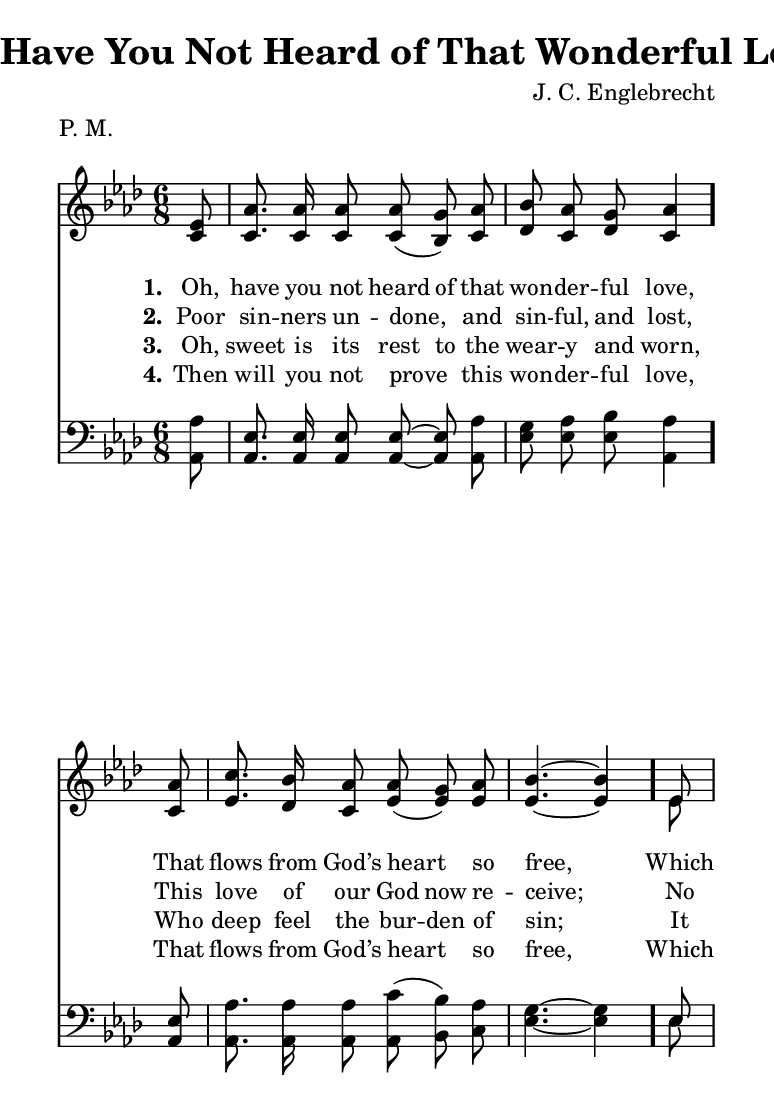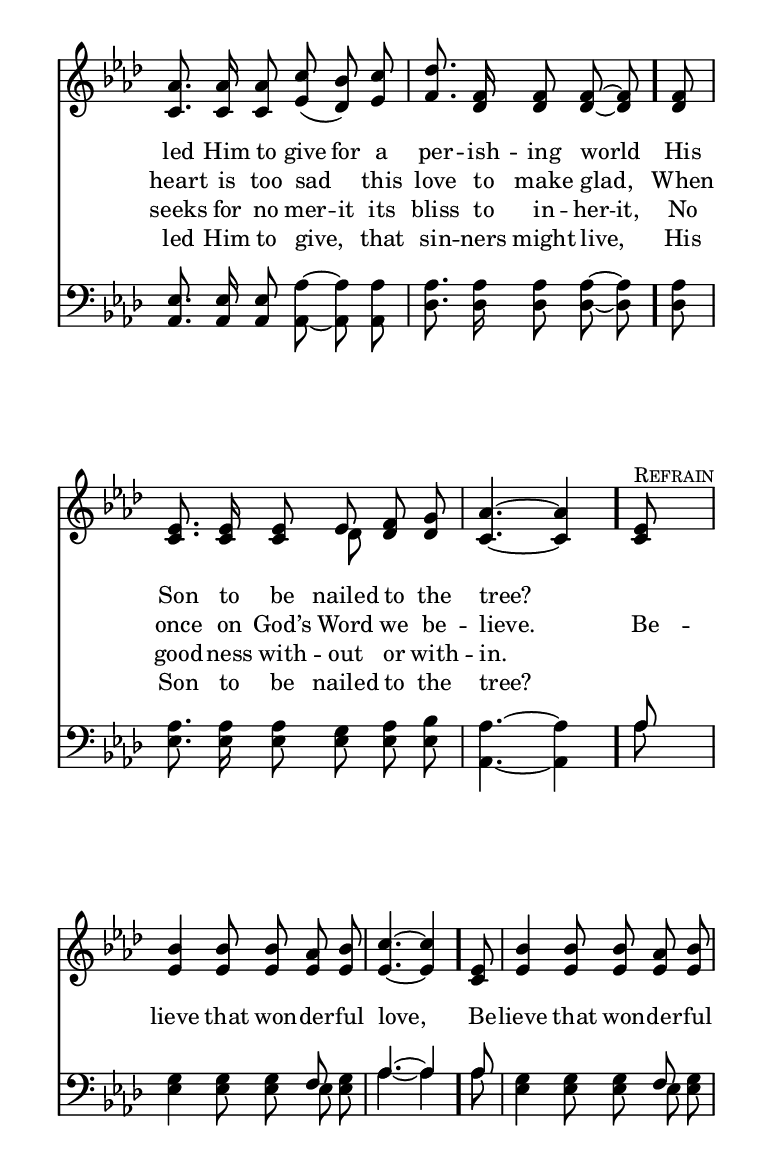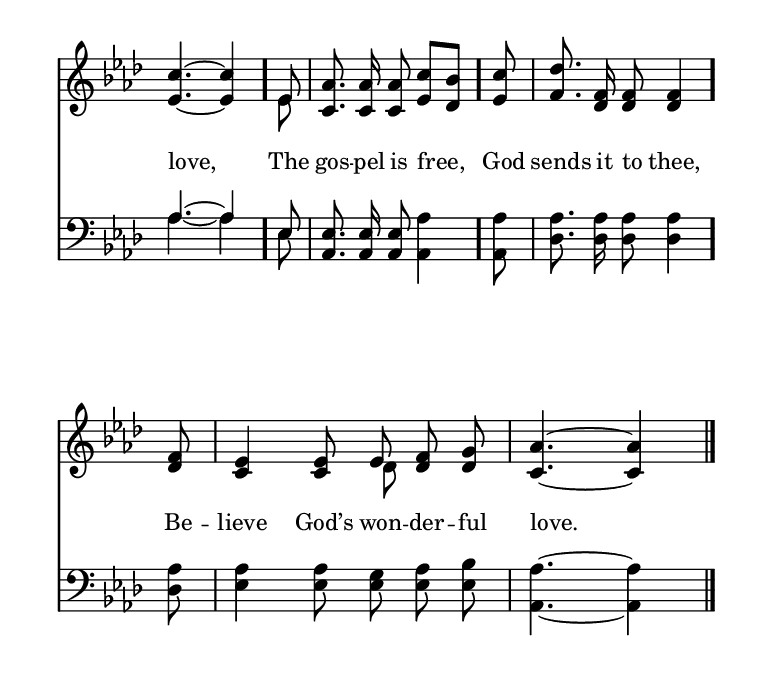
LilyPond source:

\include "common/global.ily"
\paper {
  \include "common/paper.ily"
  ragged-last-bottom = ##t
  systems-per-page = ##f
  system-count = #(cond (is-eogsized 5) (#t #f))
  page-count = #(cond (is-eogsized 2) (#t #f))
}

\header{
  %gospel
  hymnnumber = "25"
  title = "Oh, Have You Not Heard of That Wonderful Love?"
  tunename = ""
  meter = "P. M."
  poet = ""
  composer = "J. C. Englebrecht"
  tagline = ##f
}

% for fermata in MIDI
ta = { \tempo 8=120 }
tb = { \tempo 8=60  }

patternAA = { c8 | c8. c16 c8 c8( c8) c8 | c8 c8 c8 c4        }
patternAB = { c8 | c8. c16 c8 c8( c8) c8 | c8. c16 c8 c8 ~ c8 }
patternAC = { c8 | c8. c16 c8 c8 ~ c8 c8 | c8 c8 c8 c4        }
patternAD = { c8 | c8. c16 c8 c8 ~ c8 c8 | c8. c16 c8 c8 ~ c8 }

patternBA = { c8 | c8. c16 c8 c8( c8) c8 | c4. ~ c4 }
patternBB = { c8 | c8. c16 c8 c8  c8  c8 | c4. ~ c4 }

patternCA = { c8 | c4 c8 c8 c8 c8 c4. ~ c4 }

patternDA = { c8 | c8. c16 c8 c8[ c8] c8 | c8. c16 c8 c4 }
patternDB = { c8 | c8. c16 c8 c4      c8 | c8. c16 c8 c4 }

global = {
  \include "common/overrides.ily"
  \override Staff.TimeSignature.style = #'numbered
  \time 6/8
  \override Score.MetronomeMark.transparent = ##t % hide all fermata changes too
  \ta
  \key aes \major
  \partial 8
  \autoBeamOff
}

notesSoprano = {
\global
\relative c' {

  \changePitch \patternAA { ees  | aes aes aes aes g aes | bes aes g aes }
  \changePitch \patternBA { aes  | c bes aes aes g aes   | bes bes       }
  \changePitch \patternAB { ees, | aes aes aes c bes c   | des f, f f f  } \eogbreak
  \changePitch \patternBB { f    | ees ees ees ees f g   | aes aes       }

  << s^\markup { \small \caps "Refrain" }
  \changePitch \patternCA { ees  | bes' bes bes aes bes | c c        } >>
  \changePitch \patternCA { ees, | bes' bes bes aes bes | c c        }
  \changePitch \patternDA { ees, | aes aes aes c bes c  | des f, f f }
  \changePitch \patternCA { f    | ees ees ees f g      | aes aes    }

  \bar "|."

}
}

notesAlto = {
\global
\relative e' {

  \changePitch \patternAA { c   | c c c c bes c         | des c des c       }
  \changePitch \patternBA { c   | ees des c ees ees ees | ees ees           }
  \changePitch \patternAB { ees | c c c ees des ees     | f des des des des }
  \changePitch \patternBB { des | c c c des des des     | c c               }

  \changePitch \patternCA { c   | ees ees ees ees ees   | ees ees           }
  \changePitch \patternCA { c   | ees ees ees ees ees   | ees ees           }
  \changePitch \patternDA { ees | c c c ees des ees     | f des des des     }
  \changePitch \patternCA { des | c c des des des       | c c               }

}
}

notesTenor = {
\global
\relative a {

  \changePitch \patternAC { aes | ees ees ees ees ees aes | g aes bes aes       }
  \changePitch \patternBA { ees | aes aes aes c bes aes   | g g                 }
  \changePitch \patternAD { ees | ees ees ees aes aes aes | aes aes aes aes aes }
  \changePitch \patternBB { aes | aes aes aes g aes bes   | aes aes             }

  \changePitch \patternCA { aes | g g g f g               | aes aes             }
  \changePitch \patternCA { aes | g g g f g               | aes aes             }
  \changePitch \patternDB { ees | ees ees ees aes aes     | aes aes aes aes     }
  \changePitch \patternCA { aes | aes aes g aes bes       | aes aes             }

}
}

notesBass = {
\global
\relative a, {

  \changePitch \patternAC { aes  | aes aes aes aes aes aes  | ees' ees ees aes,   }
  \changePitch \patternBA { aes  | aes aes aes aes bes c    | ees ees             }
  \changePitch \patternAD { ees  | aes, aes aes aes aes aes | des des des des des }
  \changePitch \patternBB { des  | ees ees ees ees ees ees  | aes, aes            }

  \changePitch \patternCA { aes' | ees ees ees ees ees      | aes aes             }
  \changePitch \patternCA { aes  | ees ees ees ees ees      | aes aes             }
  \changePitch \patternDB { ees  | aes, aes aes aes aes     | des des des des     }
  \changePitch \patternCA { des  | ees ees ees ees ees      | aes, aes            }

}
}

Refrain = \lyricmode {

Be -- lieve that won -- der -- ful love, \bar "."
Be -- lieve that won -- der -- ful love, \bar "."
The gos -- pel is free, \bar "." God sends it to thee, \bar "."
Be -- lieve God’s won -- der -- ful love. \bar "."

}

wordsA = \lyricmode {
\set stanza = "1."

Oh, have you not { \mon } heard of { \moff } that won -- der -- ful love, \bar "."
That flows from God’s heart so free, \bar "."
Which led Him to { \mon } give for { \moff } a per -- ish -- ing world \bar "."
His Son to be nailed to the tree? \bar "."

}

wordsB = \lyricmode {
\set stanza = "2."

Poor sin -- ners un -- done, and sin -- ful, and lost,
This love of our { \mon } God now { \moff } re -- ceive;
No heart is too sad this love to make glad,
When once on God’s Word we be -- lieve.

\bar "."

\Refrain

}

wordsC = \lyricmode {
\set stanza = "3."

Oh, sweet is its { \mon } rest to { \moff } the wear -- y and worn,
Who deep feel the { \mon } bur -- den { \moff } of sin;
It seeks for no { \mon } mer -- it { \moff } its bliss to { \mon } in -- her -- it, { \moff }
No good -- ness with -- out or with -- in.

}

wordsD = \lyricmode {
\set stanza = "4."

Then will you not prove this won -- der -- ful love,
That flows from God’s heart so free,
Which led Him to give, that sin -- ners might live,
His Son to be nailed to the tree?

}

\score {
  \context ChoirStaff <<
    \context Staff = upper <<
      \set Staff.autoBeaming = ##f
      \set ChoirStaff.systemStartDelimiter = #'SystemStartBar
      \set ChoirStaff.printPartCombineTexts = ##f
      \partcombine #'(2 . 9) \notesSoprano \notesAlto
      \context NullVoice = sopranos { \voiceOne << \notesSoprano >> }
      \context NullVoice = altos { \voiceTwo << \notesAlto >> }
      \context Lyrics = one   \lyricsto sopranos \wordsA
      \context Lyrics = two   \lyricsto sopranos \wordsB
      \context Lyrics = three \lyricsto sopranos \wordsC
      \context Lyrics = four  \lyricsto sopranos \wordsD
      %\context Lyrics = five  \lyricsto sopranos \wordsE
    >>
    \context Staff = men <<
      \set Staff.autoBeaming = ##f
      \clef bass
      \set ChoirStaff.printPartCombineTexts = ##f
      \partcombine #'(2 . 9) \notesTenor \notesBass
      \context NullVoice = tenors { \voiceOne << \notesTenor >> }
      \context NullVoice = basses { \voiceTwo << \notesBass >> }
    >>
  >>
  \layout {
    \include "common/layout.ily"
  }
  \midi{
    \include "common/midi.ily"
  }
}

\version "2.19.49"  % necessary for upgrading to future LilyPond versions.

% vi:set et ts=2 sw=2 ai nocindent syntax=lilypond:
